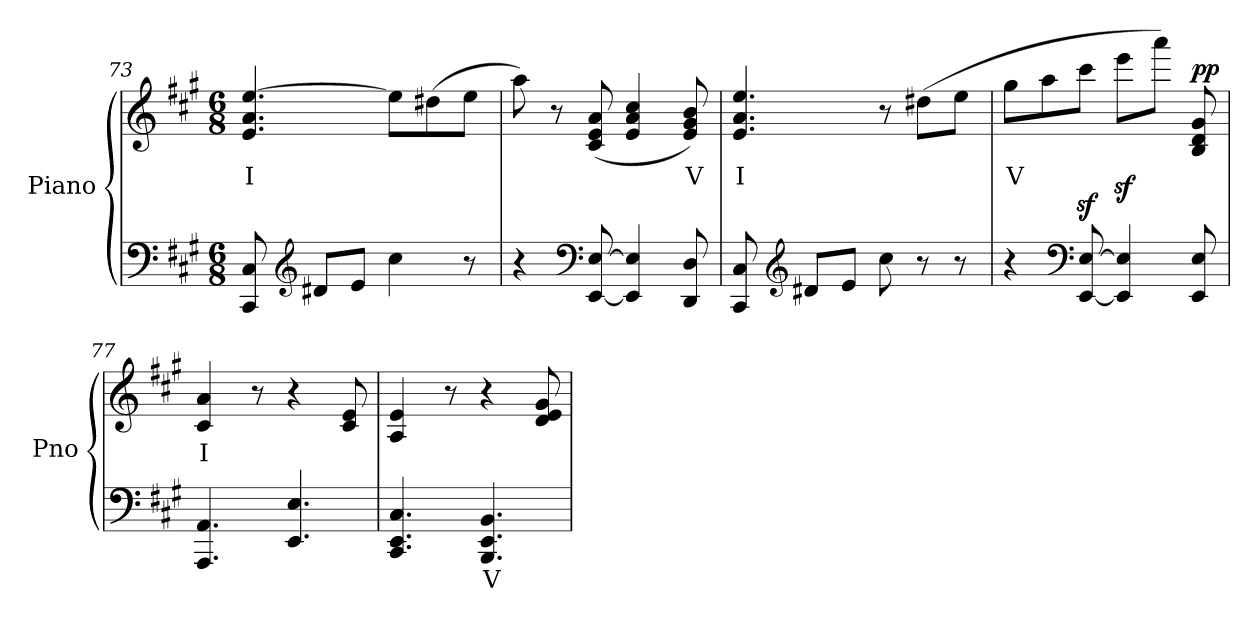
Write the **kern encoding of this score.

**kern	**text	**kern	**text	**dynam
*part1	*part1	*part1	*part1	*part1
*staff2	*staff2	*staff1	*staff1	*staff1/2
*I"Piano	*	*	*	*
*I'Pno	*	*	*	*
!!LO:LB:g=z
*clefF4	*	*clefG2	*	*
*k[f#c#g#]	*	*k[f#c#g#]	*	*
*M6/8	*	*M6/8	*	*
=73	=73	=73	=73	=73
!	!	!	!LO:LY:b	!
8CC#/ 8C#/	.	4.e/ 4.a/ [4.ee/	I	.
*clefG2	*	*	*	*
8d#X/L	.	.	.	.
8e/J	.	.	.	.
4cc#\	.	8ee\L]	.	.
.	.	(>8dd#X\	.	.
8r	.	8ee\J	.	.
=74	=74	=74	=74	=74
4r	.	8aa\)	.	.
.	.	8r	.	.
*clefF4	*	*	*	*
[8EE/ [8E/	.	(<8c#/ 8e/ 8a/	.	.
4EE/] 4E/]	.	4e/ 4a/ 4cc#/	.	.
!	!	!	!LO:LY:b	!
8DD/ 8D/	.	8e/ 8g#/ 8b/)	V	.
=75	=75	=75	=75	=75
!	!	!	!LO:LY:b	!
8CC#/ 8C#/	.	4.e/ 4.a/ 4.ee/	I	.
*clefG2	*	*	*	*
8d#X/L	.	.	.	.
8e/J	.	.	.	.
8cc#\	.	8r	.	.
8r	.	(>8dd#X\L	.	.
8r	.	8ee\J	.	.
=76	=76	=76	=76	=76
!	!	!	!LO:LY:b	!
4r	.	8gg#\L	V	.
.	.	8aa\	.	.
*clefF4	*	*	*	*
[8EE/z< [8E/z<	.	8ccc#\J	.	.
4EE/] 4E/]	.	8eeez<\L	.	.
.	.	8aaa\J)	.	.
!	!	!	!	!LO:DY:b=2
!	!	!	!	!LO:DY:n=1:b
8EE/ 8E/	.	8B/ 8d/ 8g#/	.	p p
=77	=77	=77	=77	=77
!	!	!	!LO:LY:b	!
4.AAA/ 4.AA/	.	4c#/ 4a/	I	.
.	.	8r	.	.
4.EE/ 4.E/	.	4r	.	.
.	.	8c#/ 8e/	.	.
!!LO:LB:g=z
=78	=78	=78	=78	=78
4.CC#/ 4.EE/ 4.C#/	.	4A/ 4e/	.	.
.	.	8r	.	.
!	!LO:LY:b	!	!	!
4.BBB/ 4.EE/ 4.BB/	V	4r	.	.
.	.	8d/ 8e/ 8g#/	.	.
=	=	=	=	=
*-	*-	*-	*-	*-
